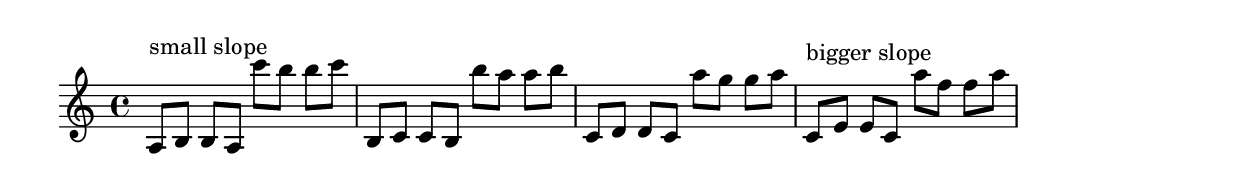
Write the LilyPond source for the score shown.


\version "2.17.6"
\header{

  texidoc="Simple beams on middle staffline are allowed to be
    slightly sloped, even if the notes have ledgers.  Beams reaching
    beyond middle line can have bigger slope."

}

\layout{
  ragged-right = ##t
  indent = 0
}

\relative c'{
  %%\override Staff.Stem.beamed-lengths = #'(3.50)
  %%  c8[ d]
  %%  d[ c]
  %% r2
  %% \override Staff.Stem.beamed-lengths = #'(3.26)

  a8[^"small slope" b]
  b[ a]

  c''[ b]
  b[ c]

				% baerenreiter test
  b,,[ c]
  c[ b]

  b''[ a]
  a[ b]

  c,,[ d]
  d[ c]
  
  a''[ g]
  g[ a]

  c,,[^"bigger slope" e]
  e[ c]
  
  a''[ f]
  f[ a]
}

